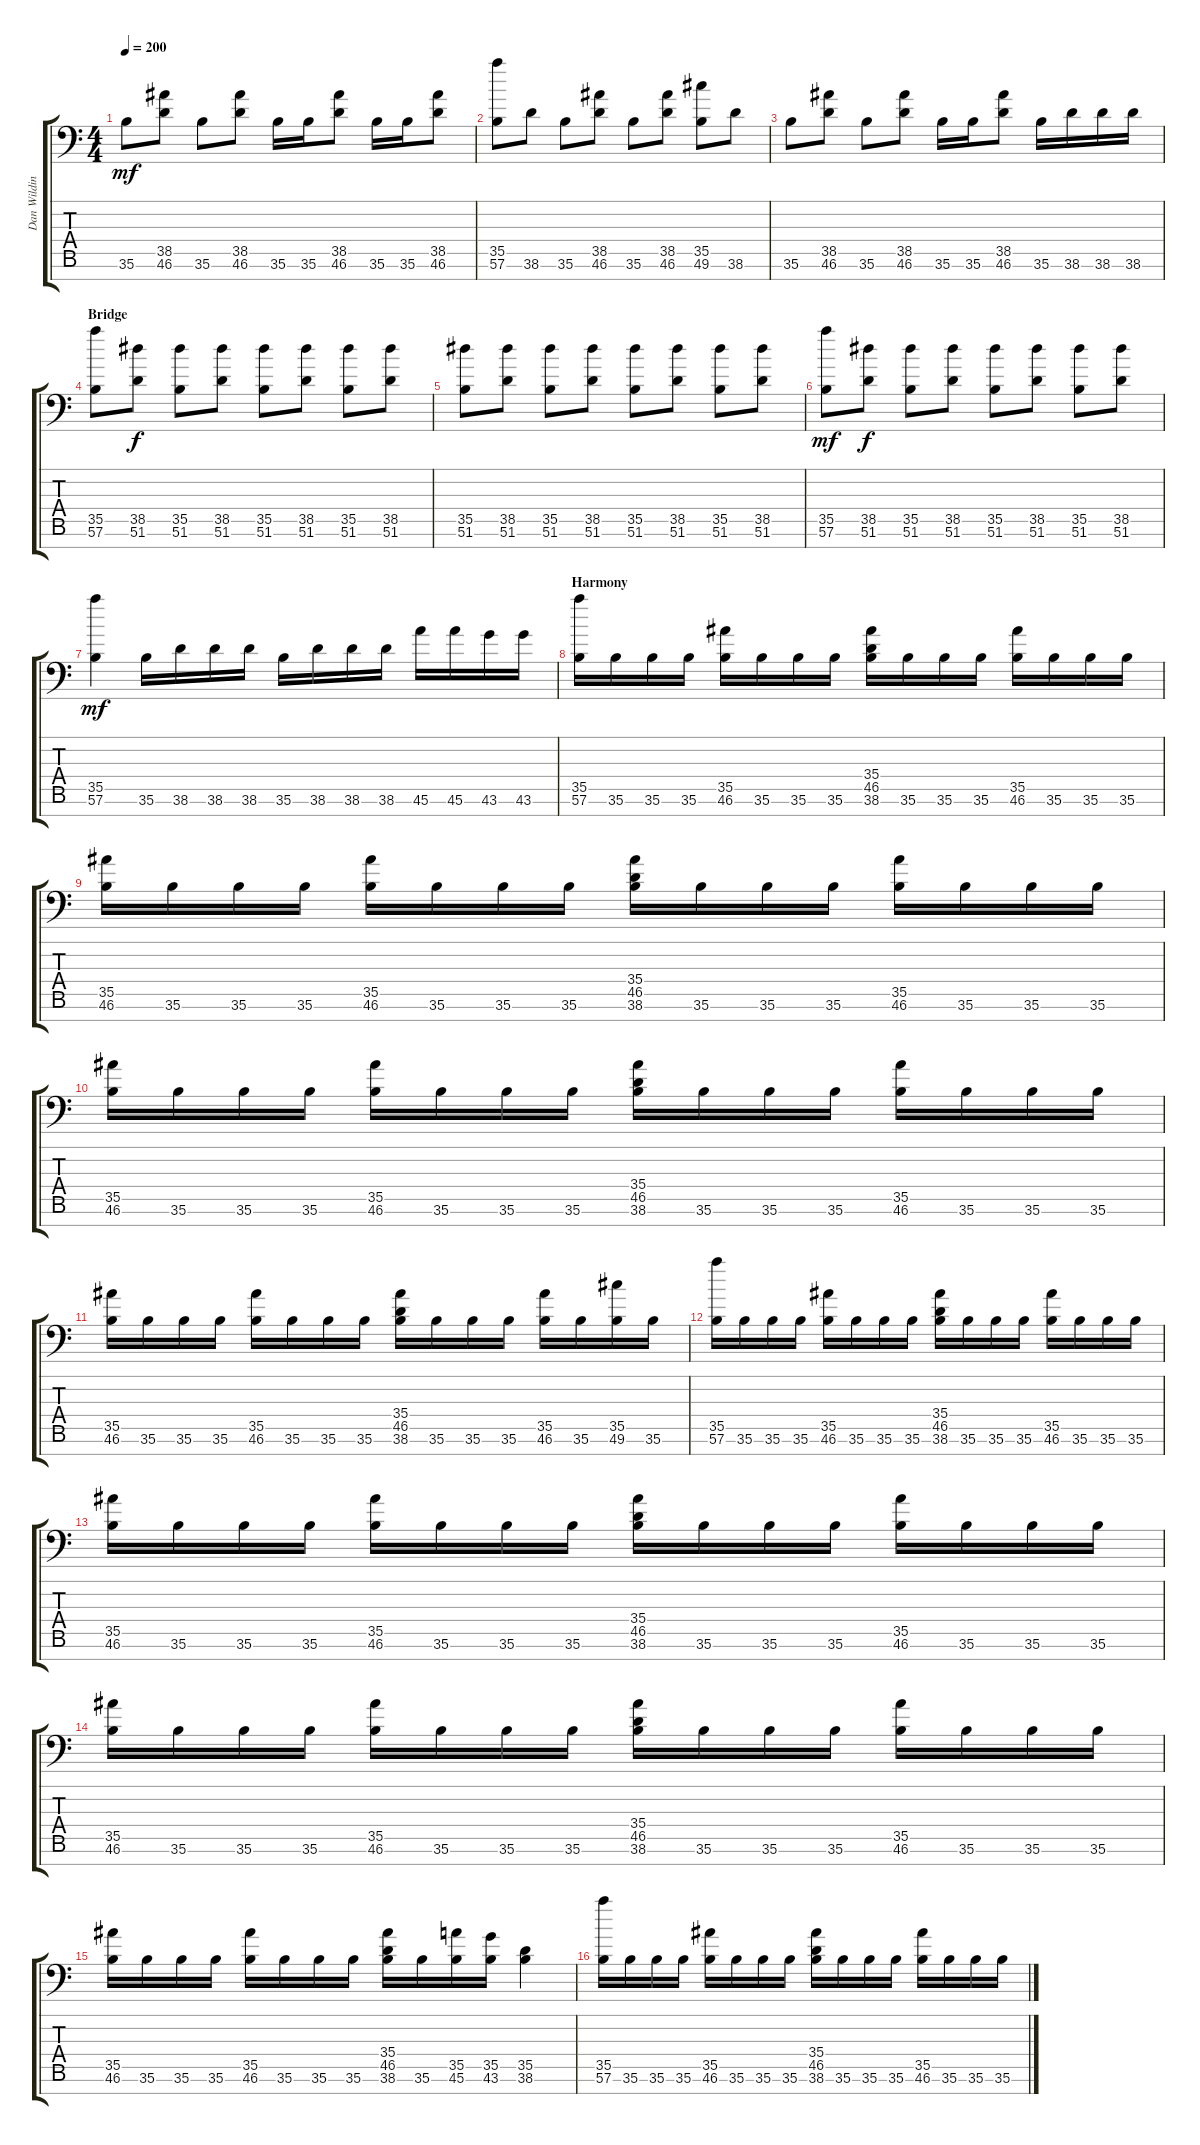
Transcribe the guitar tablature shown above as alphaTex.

\track ("Dan Wilding" "Dan Wildin") {instrument acousticgrandpiano}
\staff {score tabs}
\tuning (C-1 C-1 C-1 C-1 C-1 C-1 C-1) {hide}
\ts (4 4)
\tempo 200
\clef f4
\ks c
35.6.8{dy mf} (38.5 46.6).8 35.6.8 (38.5 46.6).8 35.6.16 35.6.16 (38.5 46.6).8 35.6.16 35.6.16 (38.5 46.6).8 |
(35.5 57.6).8 38.6.8 35.6.8 (38.5 46.6).8 35.6.8 (38.5 46.6).8 (35.5 49.6).8 38.6.8 |
35.6.8 (38.5 46.6).8 35.6.8 (38.5 46.6).8 35.6.16 35.6.16 (38.5 46.6).8 35.6.16 38.6.16 38.6.16 38.6.16 |
\section ("" "Bridge")
(35.5 57.6).8 (38.5 51.6).8{dy f} (35.5 51.6).8 (38.5 51.6).8 (35.5 51.6).8 (38.5 51.6).8 (35.5 51.6).8 (38.5 51.6).8 |
(35.5 51.6).8 (38.5 51.6).8 (35.5 51.6).8 (38.5 51.6).8 (35.5 51.6).8 (38.5 51.6).8 (35.5 51.6).8 (38.5 51.6).8 |
(35.5 57.6).8{dy mf} (38.5 51.6).8{dy f} (35.5 51.6).8 (38.5 51.6).8 (35.5 51.6).8 (38.5 51.6).8 (35.5 51.6).8 (38.5 51.6).8 |
(35.5 57.6).4{dy mf} 35.6.16 38.6.16 38.6.16 38.6.16 35.6.16 38.6.16 38.6.16 38.6.16 45.6.16 45.6.16 43.6.16 43.6.16 |
\section ("" "Harmony")
(35.5 57.6).16 35.6.16 35.6.16 35.6.16 (35.5 46.6).16 35.6.16 35.6.16 35.6.16 (35.4 46.5 38.6).16 35.6.16 35.6.16 35.6.16 (35.5 46.6).16 35.6.16 35.6.16 35.6.16 |
(35.5 46.6).16 35.6.16 35.6.16 35.6.16 (35.5 46.6).16 35.6.16 35.6.16 35.6.16 (35.4 46.5 38.6).16 35.6.16 35.6.16 35.6.16 (35.5 46.6).16 35.6.16 35.6.16 35.6.16 |
(35.5 46.6).16 35.6.16 35.6.16 35.6.16 (35.5 46.6).16 35.6.16 35.6.16 35.6.16 (35.4 46.5 38.6).16 35.6.16 35.6.16 35.6.16 (35.5 46.6).16 35.6.16 35.6.16 35.6.16 |
(35.5 46.6).16 35.6.16 35.6.16 35.6.16 (35.5 46.6).16 35.6.16 35.6.16 35.6.16 (35.4 46.5 38.6).16 35.6.16 35.6.16 35.6.16 (35.5 46.6).16 35.6.16 (35.5 49.6).16 35.6.16 |
(35.5 57.6).16 35.6.16 35.6.16 35.6.16 (35.5 46.6).16 35.6.16 35.6.16 35.6.16 (35.4 46.5 38.6).16 35.6.16 35.6.16 35.6.16 (35.5 46.6).16 35.6.16 35.6.16 35.6.16 |
(35.5 46.6).16 35.6.16 35.6.16 35.6.16 (35.5 46.6).16 35.6.16 35.6.16 35.6.16 (35.4 46.5 38.6).16 35.6.16 35.6.16 35.6.16 (35.5 46.6).16 35.6.16 35.6.16 35.6.16 |
(35.5 46.6).16 35.6.16 35.6.16 35.6.16 (35.5 46.6).16 35.6.16 35.6.16 35.6.16 (35.4 46.5 38.6).16 35.6.16 35.6.16 35.6.16 (35.5 46.6).16 35.6.16 35.6.16 35.6.16 |
(35.5 46.6).16 35.6.16 35.6.16 35.6.16 (35.5 46.6).16 35.6.16 35.6.16 35.6.16 (35.4 46.5 38.6).16 35.6.16 (35.5 45.6).16 (35.5 43.6).16 (35.5 38.6).4 |
(35.5 57.6).16 35.6.16 35.6.16 35.6.16 (35.5 46.6).16 35.6.16 35.6.16 35.6.16 (35.4 46.5 38.6).16 35.6.16 35.6.16 35.6.16 (35.5 46.6).16 35.6.16 35.6.16 35.6.16
